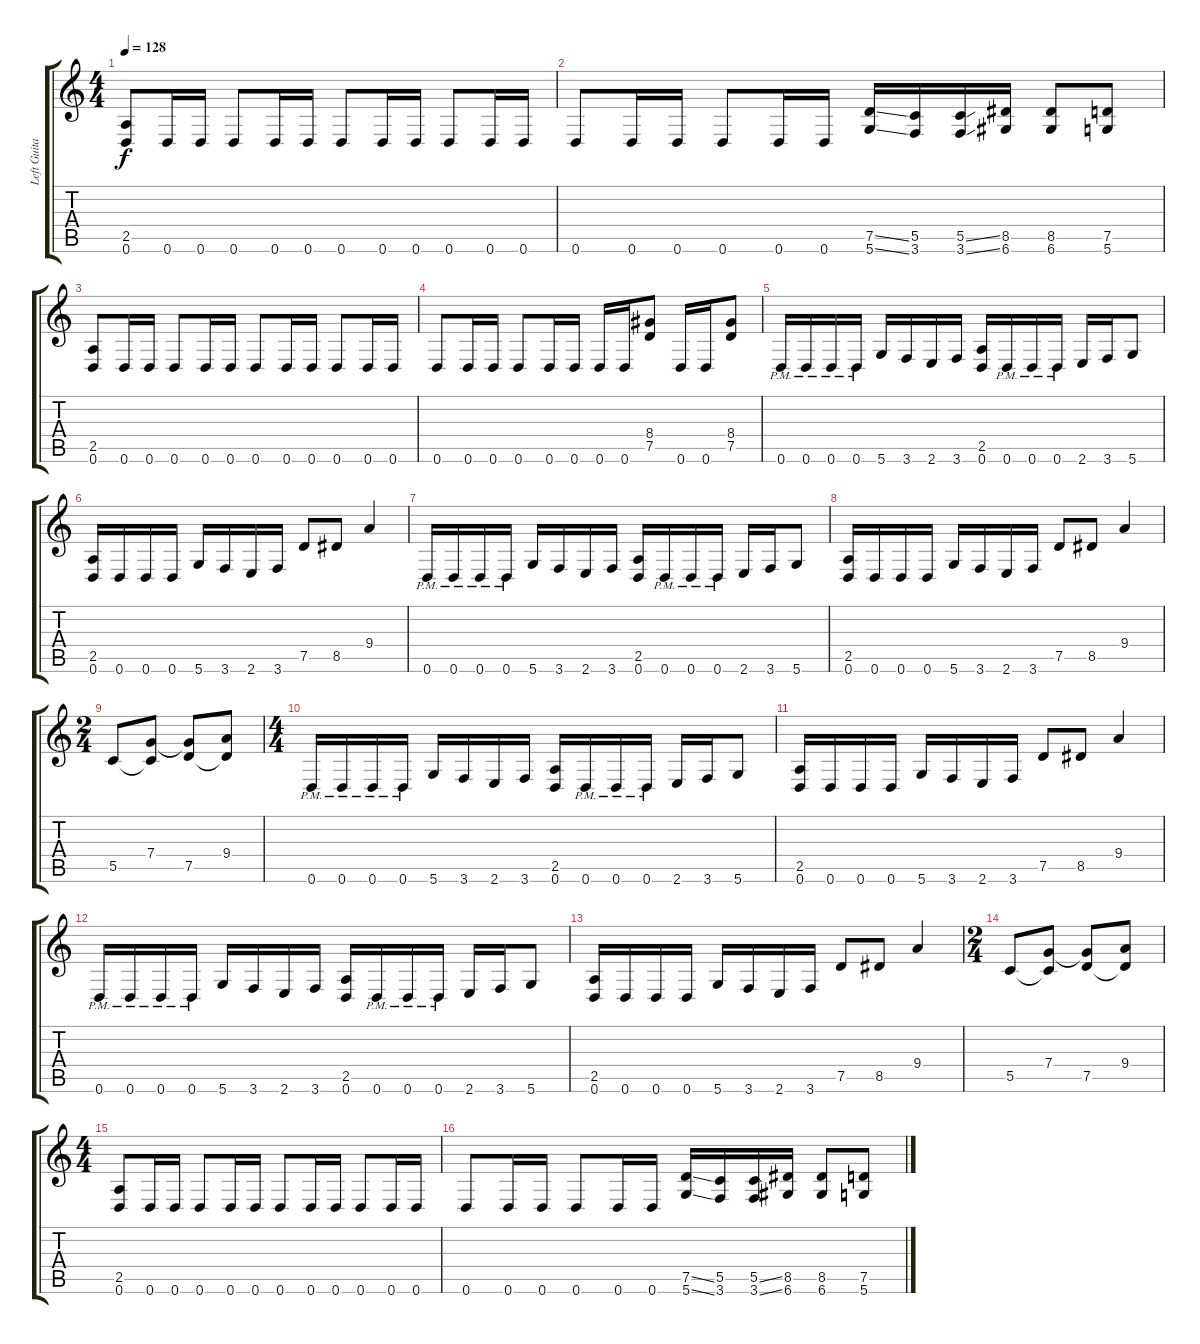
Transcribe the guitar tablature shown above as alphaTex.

\track ("Left Guitar" "Left Guita") {instrument distortionguitar}
\staff {score tabs}
\tuning (D4 A3 F3 C3 G2 D2) {hide}
\ts (4 4)
\tempo 128
\clef g2
\ks c
(2.5 0.6).8{dy f} 0.6.16 0.6.16 0.6.8 0.6.16 0.6.16 0.6.8 0.6.16 0.6.16 0.6.8 0.6.16 0.6.16 |
0.6.8 0.6.16 0.6.16 0.6.8 0.6.16 0.6.16 (7.5{ss} 5.6{ss}).16 (5.5 3.6).16 (5.5{ss} 3.6{ss}).16 (8.5 6.6).16 (8.5 6.6).8 (7.5 5.6).8 |
(2.5 0.6).8 0.6.16 0.6.16 0.6.8 0.6.16 0.6.16 0.6.8 0.6.16 0.6.16 0.6.8 0.6.16 0.6.16 |
0.6.8 0.6.16 0.6.16 0.6.8 0.6.16 0.6.16 0.6.16 0.6.16 (8.4 7.5).8 0.6.16 0.6.16 (8.4 7.5).8 |
0.6{pm}.16 0.6{pm}.16 0.6{pm}.16 0.6{pm}.16 5.6.16 3.6.16 2.6.16 3.6.16 (2.5 0.6).16 0.6{pm}.16 0.6{pm}.16 0.6{pm}.16 2.6.16 3.6.16 5.6.8 |
(2.5 0.6).16 0.6.16 0.6.16 0.6.16 5.6.16 3.6.16 2.6.16 3.6.16 7.5.8 8.5.8 9.4.4 |
0.6{pm}.16 0.6{pm}.16 0.6{pm}.16 0.6{pm}.16 5.6.16 3.6.16 2.6.16 3.6.16 (2.5 0.6).16 0.6{pm}.16 0.6{pm}.16 0.6{pm}.16 2.6.16 3.6.16 5.6.8 |
(2.5 0.6).16 0.6.16 0.6.16 0.6.16 5.6.16 3.6.16 2.6.16 3.6.16 7.5.8 8.5.8 9.4.4 |
\ts (2 4)
5.5.8 (7.4 5.5{t}).8 (7.4{t} 7.5).8 (9.4 7.5{t}).8 |
\ts (4 4)
0.6{pm}.16 0.6{pm}.16 0.6{pm}.16 0.6{pm}.16 5.6.16 3.6.16 2.6.16 3.6.16 (2.5 0.6).16 0.6{pm}.16 0.6{pm}.16 0.6{pm}.16 2.6.16 3.6.16 5.6.8 |
(2.5 0.6).16 0.6.16 0.6.16 0.6.16 5.6.16 3.6.16 2.6.16 3.6.16 7.5.8 8.5.8 9.4.4 |
0.6{pm}.16 0.6{pm}.16 0.6{pm}.16 0.6{pm}.16 5.6.16 3.6.16 2.6.16 3.6.16 (2.5 0.6).16 0.6{pm}.16 0.6{pm}.16 0.6{pm}.16 2.6.16 3.6.16 5.6.8 |
(2.5 0.6).16 0.6.16 0.6.16 0.6.16 5.6.16 3.6.16 2.6.16 3.6.16 7.5.8 8.5.8 9.4.4 |
\ts (2 4)
5.5.8 (7.4 5.5{t}).8 (7.4{t} 7.5).8 (9.4 7.5{t}).8 |
\ts (4 4)
(2.5 0.6).8 0.6.16 0.6.16 0.6.8 0.6.16 0.6.16 0.6.8 0.6.16 0.6.16 0.6.8 0.6.16 0.6.16 |
0.6.8 0.6.16 0.6.16 0.6.8 0.6.16 0.6.16 (7.5{ss} 5.6{ss}).16 (5.5 3.6).16 (5.5{ss} 3.6{ss}).16 (8.5 6.6).16 (8.5 6.6).8 (7.5 5.6).8
